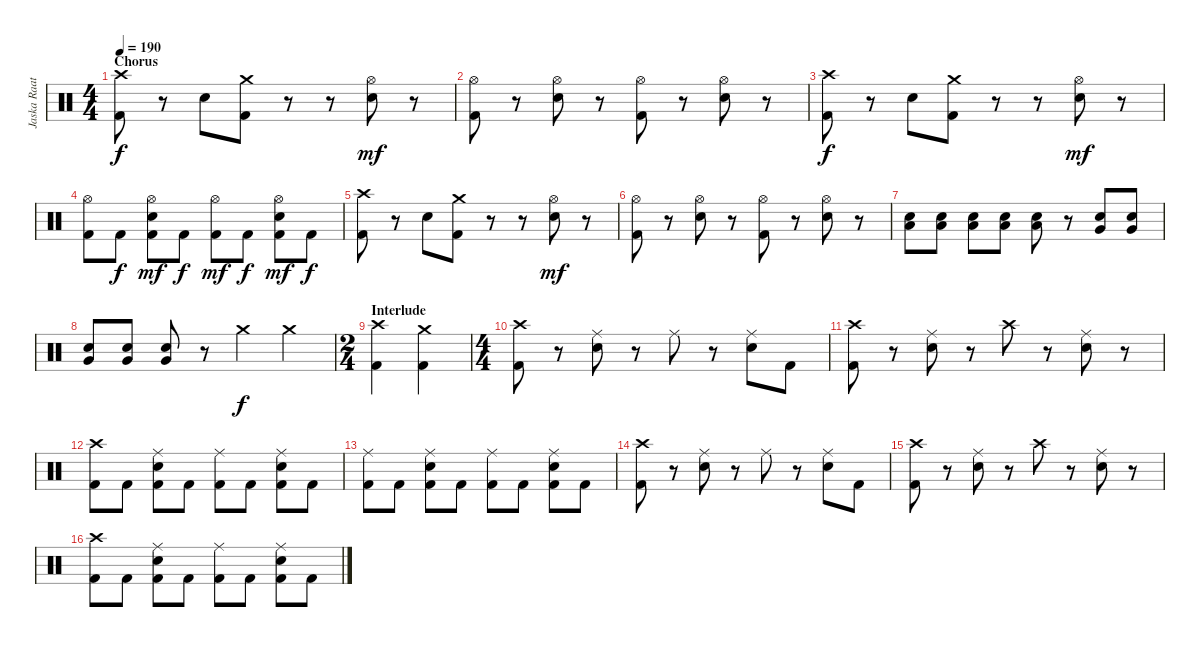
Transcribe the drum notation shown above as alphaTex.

\track ("Jaska Raatikainen" "Jaska Raat") {instrument percussion}
\staff {score}
\articulation defaults
\ts (4 4)
\section ("" "Chorus")
\tempo 190
\clef neutral
\ks c
("Crash high (hit)" "Kick (hit) 2").8{dy f} r.8 "Snare (hit) 2".8 ("Crash medium (hit)" "Kick (hit) 2").8 r.8 r.8 ("Hi-Hat (open)" "Snare (hit) 2").8{dy mf} r.8 |
("Hi-Hat (open)" "Kick (hit) 2").8 r.8 ("Hi-Hat (open)" "Snare (hit) 2").8 r.8 ("Hi-Hat (open)" "Kick (hit) 2").8 r.8 ("Hi-Hat (open)" "Snare (hit) 2").8 r.8 |
("Crash high (hit)" "Kick (hit) 2").8{dy f} r.8 "Snare (hit) 2".8 ("Crash medium (hit)" "Kick (hit) 2").8 r.8 r.8 ("Hi-Hat (open)" "Snare (hit) 2").8{dy mf} r.8 |
("Hi-Hat (open)" "Kick (hit) 2").8 "Kick (hit) 2".8{dy f} ("Hi-Hat (open)" "Snare (hit) 2" "Kick (hit) 2").8{dy mf} "Kick (hit) 2".8{dy f} ("Hi-Hat (open)" "Kick (hit) 2").8{dy mf} "Kick (hit) 2".8{dy f} ("Hi-Hat (open)" "Snare (hit) 2" "Kick (hit) 2").8{dy mf} "Kick (hit) 2".8{dy f} |
("Crash high (hit)" "Kick (hit) 2").8 r.8 "Snare (hit) 2".8 ("Crash medium (hit)" "Kick (hit) 2").8 r.8 r.8 ("Hi-Hat (open)" "Snare (hit) 2").8{dy mf} r.8 |
("Hi-Hat (open)" "Kick (hit) 2").8 r.8 ("Hi-Hat (open)" "Snare (hit) 2").8 r.8 ("Hi-Hat (open)" "Kick (hit) 2").8 r.8 ("Hi-Hat (open)" "Snare (hit) 2").8 r.8 |
("Snare (hit) 2" "Low Tom (hit)").8 ("Snare (hit) 2" "Low Tom (hit)").8 ("Snare (hit) 2" "Low Tom (hit)").8 ("Snare (hit) 2" "Low Tom (hit)").8 ("Snare (hit) 2" "Low Tom (hit)").8 r.8 ("Snare (hit) 2" "Very Low Tom (hit)").8 ("Snare (hit) 2" "Very Low Tom (hit)").8 |
("Snare (hit) 2" "Very Low Tom (hit)").8 ("Snare (hit) 2" "Very Low Tom (hit)").8 ("Snare (hit) 2" "Very Low Tom (hit)").8 r.8 "Crash medium (hit)".4{dy f} "Crash medium (hit)".4 |
\ts (2 4)
\section ("" "Interlude")
("Crash high (hit)" "Kick (hit) 2").4 ("Crash medium (hit)" "Kick (hit) 2").4 |
\ts (4 4)
("Crash high (hit)" "Kick (hit) 2").8 r.8 ("Ride (middle)" "Snare (hit) 2").8 r.8 "Ride (middle)".8 r.8 ("Ride (middle)" "Snare (hit) 2").8 "Kick (hit) 2".8 |
("Crash high (hit)" "Kick (hit) 2").8 r.8 ("Ride (middle)" "Snare (hit) 2").8 r.8 "Crash high (hit)".8 r.8 ("Ride (middle)" "Snare (hit) 2").8 r.8 |
("Crash high (hit)" "Kick (hit) 2").8 "Kick (hit) 2".8 ("Ride (middle)" "Snare (hit) 2" "Kick (hit) 2").8 "Kick (hit) 2".8 ("Ride (middle)" "Kick (hit) 2").8 "Kick (hit) 2".8 ("Ride (middle)" "Snare (hit) 2" "Kick (hit) 2").8 "Kick (hit) 2".8 |
("Ride (middle)" "Kick (hit) 2").8 "Kick (hit) 2".8 ("Ride (middle)" "Snare (hit) 2" "Kick (hit) 2").8 "Kick (hit) 2".8 ("Ride (middle)" "Kick (hit) 2").8 "Kick (hit) 2".8 ("Ride (middle)" "Snare (hit) 2" "Kick (hit) 2").8 "Kick (hit) 2".8 |
("Crash high (hit)" "Kick (hit) 2").8 r.8 ("Ride (middle)" "Snare (hit) 2").8 r.8 "Ride (middle)".8 r.8 ("Ride (middle)" "Snare (hit) 2").8 "Kick (hit) 2".8 |
("Crash high (hit)" "Kick (hit) 2").8 r.8 ("Ride (middle)" "Snare (hit) 2").8 r.8 "Crash high (hit)".8 r.8 ("Ride (middle)" "Snare (hit) 2").8 r.8 |
("Crash high (hit)" "Kick (hit) 2").8 "Kick (hit) 2".8 ("Ride (middle)" "Snare (hit) 2" "Kick (hit) 2").8 "Kick (hit) 2".8 ("Ride (middle)" "Kick (hit) 2").8 "Kick (hit) 2".8 ("Ride (middle)" "Snare (hit) 2" "Kick (hit) 2").8 "Kick (hit) 2".8
